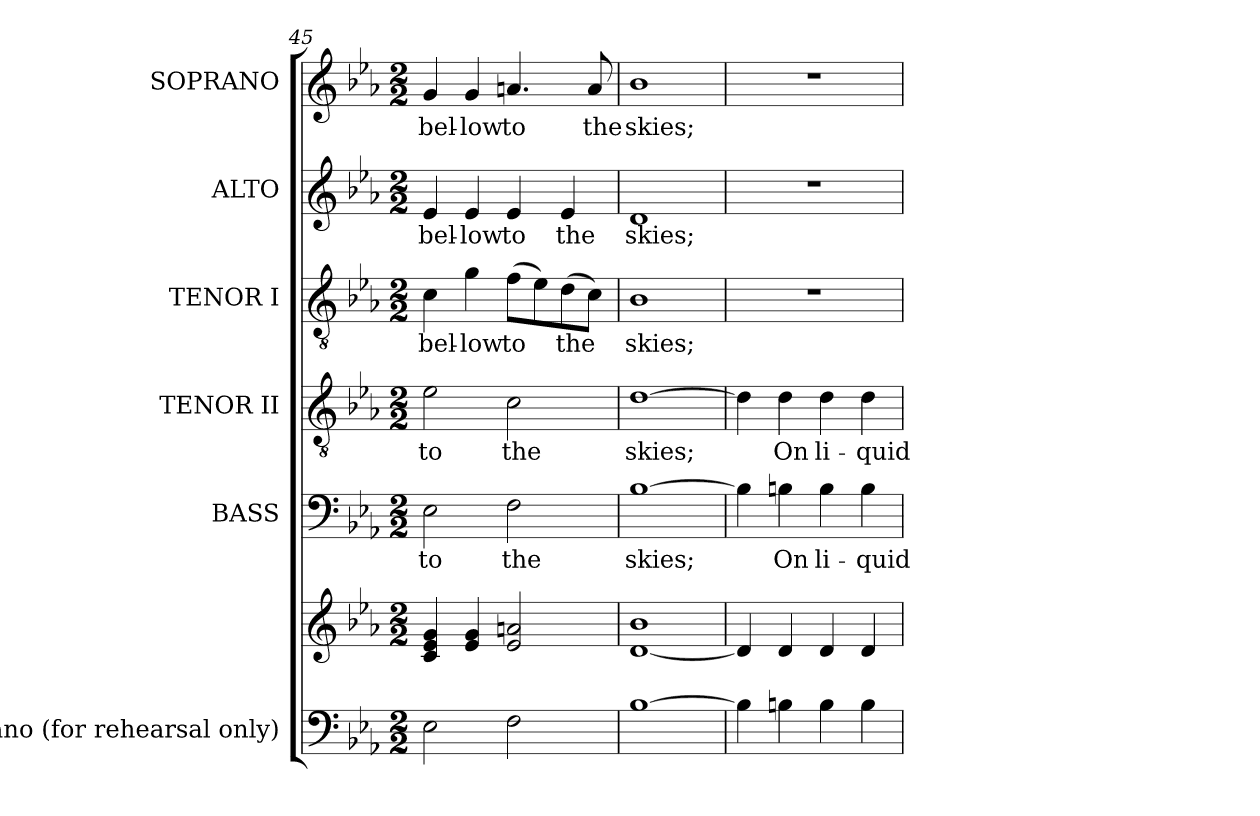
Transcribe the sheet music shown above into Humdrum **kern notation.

**kern	**kern	**kern	**text	**kern	**text	**kern	**text	**kern	**text	**kern	**text
*part6	*part6	*part5	*part5	*part4	*part4	*part3	*part3	*part2	*part2	*part1	*part1
*staff7	*staff6	*staff5	*staff5	*staff4	*staff4	*staff3	*staff3	*staff2	*staff2	*staff1	*staff1
*I"Piano (for rehearsal only)	*	*I"BASS	*	*I"TENOR II	*	*I"TENOR I	*	*I"ALTO	*	*I"SOPRANO	*
*I'Pno.	*	*I'B.	*	*I'T.	*	*I'T.	*	*I'A.	*	*I'S.	*
*clefF4	*clefG2	*clefF4	*	*clefGv2	*	*clefGv2	*	*clefG2	*	*clefG2	*
*	*	*	*	*ITrd7c12	*	*ITrd7c12	*	*	*	*	*
*k[b-e-a-]	*k[b-e-a-]	*k[b-e-a-]	*	*k[b-e-a-]	*	*k[b-e-a-]	*	*k[b-e-a-]	*	*k[b-e-a-]	*
*E-:	*E-:	*E-:	*	*E-:	*	*E-:	*	*E-:	*	*E-:	*
*M2/2	*M2/2	*M2/2	*	*M2/2	*	*M2/2	*	*M2/2	*	*M2/2	*
=45	=45	=45	=45	=45	=45	=45	=45	=45	=45	=45	=45
!	!	!	!LO:LY:b:color=#000000	!	!	!	!	!	!	!	!
!	!	!	!	!	!LO:LY:b:color=#000000	!	!	!	!	!	!
!	!	!	!	!	!	!	!LO:LY:b:color=#000000	!	!	!	!
!	!	!	!	!	!	!	!	!	!LO:LY:b:color=#000000	!	!
!	!	!	!	!	!	!	!	!	!	!	!LO:LY:b:color=#000000
2E-i\	4ci/ 4e-i 4gi	2E-i\	to	2E-i\	to	4Ci\	bel-	4e-i/	bel-	4gi/	bel-
!	!	!	!	!	!	!	!LO:LY:b:color=#000000	!	!	!	!
!	!	!	!	!	!	!	!	!	!LO:LY:b:color=#000000	!	!
!	!	!	!	!	!	!	!	!	!	!	!LO:LY:b:color=#000000
.	4e-i/ 4gi	.	.	.	.	4Gi\	-low	4e-i/	-low	4gi/	-low
!	!	!	!LO:LY:b:color=#000000	!	!	!	!	!	!	!	!
!	!	!	!	!	!LO:LY:b:color=#000000	!	!	!	!	!	!
!	!	!	!	!	!	!	!LO:LY:b:color=#000000	!	!	!	!
!	!	!	!	!	!	!	!	!	!LO:LY:b:color=#000000	!	!
!	!	!	!	!	!	!	!	!	!	!	!LO:LY:b:color=#000000
2Fi\	2e-i/ 2ani	2Fi\	the	2Ci\	the	(8Fi\L	to	4e-i/	to	4.ani/	to
.	.	.	.	.	.	8E-i\)	.	.	.	.	.
!	!	!	!	!	!	!	!LO:LY:b:color=#000000	!	!	!	!
!	!	!	!	!	!	!	!	!	!LO:LY:b:color=#000000	!	!
.	.	.	.	.	.	(8Di\	the	4e-i/	the	.	.
!	!	!	!	!	!	!	!	!	!	!	!LO:LY:b:color=#000000
.	.	.	.	.	.	8Ci\J)	.	.	.	8ai/	the
=46	=46	=46	=46	=46	=46	=46	=46	=46	=46	=46	=46
!	!	!	!LO:LY:b:color=#000000	!	!	!	!	!	!	!	!
!	!	!	!	!	!LO:LY:b:color=#000000	!	!	!	!	!	!
!	!	!	!	!	!	!	!LO:LY:b:color=#000000	!	!	!	!
!	!	!	!	!	!	!	!	!	!LO:LY:b:color=#000000	!	!
!	!	!	!	!	!	!	!	!	!	!	!LO:LY:b:color=#000000
[1B-i	[1di 1b-i	[1B-i	skies;	[1Di	skies;	1BB-i	skies;	1di	skies;	1b-i	skies;
!!LO:LB:g=z
=47	=47	=47	=47	=47	=47	=47	=47	=47	=47	=47	=47
4B-i\]	4di/]	4B-i\]	.	4Di\]	.	1r	.	1r	.	1r	.
!	!	!	!LO:LY:b:color=#000000	!	!	!	!	!	!	!	!
!	!	!	!	!	!LO:LY:b:color=#000000	!	!	!	!	!	!
4Bni\	4di/	4Bni\	On	4Di\	On	.	.	.	.	.	.
!	!	!	!LO:LY:b:color=#000000	!	!	!	!	!	!	!	!
!	!	!	!	!	!LO:LY:b:color=#000000	!	!	!	!	!	!
4Bi\	4di/	4Bi\	li-	4Di\	li-	.	.	.	.	.	.
!	!	!	!LO:LY:b:color=#000000	!	!	!	!	!	!	!	!
!	!	!	!	!	!LO:LY:b:color=#000000	!	!	!	!	!	!
4Bi\	4di/	4Bi\	-quid	4Di\	-quid	.	.	.	.	.	.
=	=	=	=	=	=	=	=	=	=	=	=
*-	*-	*-	*-	*-	*-	*-	*-	*-	*-	*-	*-
